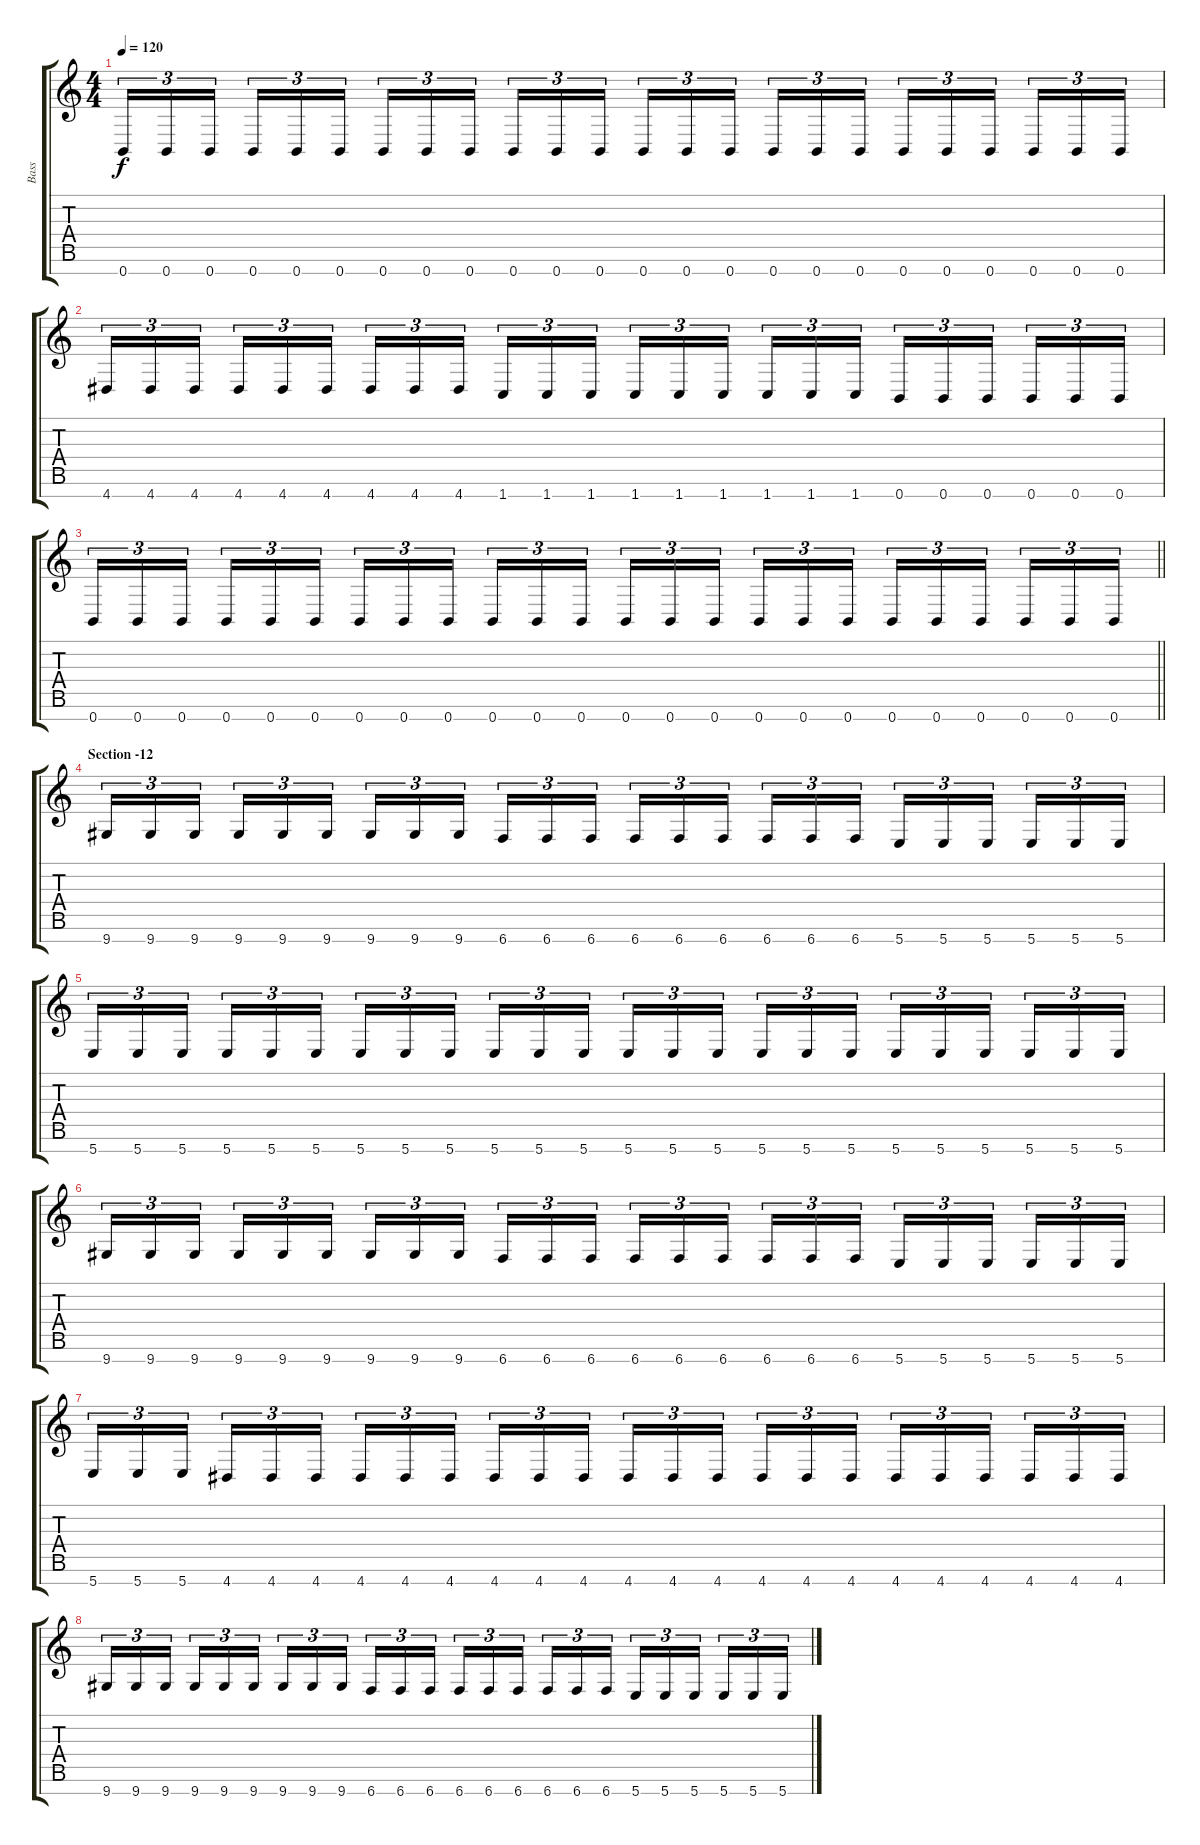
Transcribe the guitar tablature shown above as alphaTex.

\track ("Bass" "Bass") {instrument electricbasspick}
\staff {score tabs}
\tuning (E4 B3 G3 D3 A2 E2 B1) {hide}
\ts (4 4)
\tempo 120
\clef g2
\ks c
0.7.16{tu (3 2) dy f} 0.7.16{tu (3 2)} 0.7.16{tu (3 2) beam splitsecondary} 0.7.16{tu (3 2)} 0.7.16{tu (3 2)} 0.7.16{tu (3 2)} 0.7.16{tu (3 2)} 0.7.16{tu (3 2)} 0.7.16{tu (3 2) beam splitsecondary} 0.7.16{tu (3 2)} 0.7.16{tu (3 2)} 0.7.16{tu (3 2)} 0.7.16{tu (3 2)} 0.7.16{tu (3 2)} 0.7.16{tu (3 2) beam splitsecondary} 0.7.16{tu (3 2)} 0.7.16{tu (3 2)} 0.7.16{tu (3 2)} 0.7.16{tu (3 2)} 0.7.16{tu (3 2)} 0.7.16{tu (3 2) beam splitsecondary} 0.7.16{tu (3 2)} 0.7.16{tu (3 2)} 0.7.16{tu (3 2)} |
4.7.16{tu (3 2)} 4.7.16{tu (3 2)} 4.7.16{tu (3 2) beam splitsecondary} 4.7.16{tu (3 2)} 4.7.16{tu (3 2)} 4.7.16{tu (3 2)} 4.7.16{tu (3 2)} 4.7.16{tu (3 2)} 4.7.16{tu (3 2) beam splitsecondary} 1.7.16{tu (3 2)} 1.7.16{tu (3 2)} 1.7.16{tu (3 2)} 1.7.16{tu (3 2)} 1.7.16{tu (3 2)} 1.7.16{tu (3 2) beam splitsecondary} 1.7.16{tu (3 2)} 1.7.16{tu (3 2)} 1.7.16{tu (3 2)} 0.7.16{tu (3 2)} 0.7.16{tu (3 2)} 0.7.16{tu (3 2) beam splitsecondary} 0.7.16{tu (3 2)} 0.7.16{tu (3 2)} 0.7.16{tu (3 2)} |
\barLineRight lightlight
0.7.16{tu (3 2)} 0.7.16{tu (3 2)} 0.7.16{tu (3 2) beam splitsecondary} 0.7.16{tu (3 2)} 0.7.16{tu (3 2)} 0.7.16{tu (3 2)} 0.7.16{tu (3 2)} 0.7.16{tu (3 2)} 0.7.16{tu (3 2) beam splitsecondary} 0.7.16{tu (3 2)} 0.7.16{tu (3 2)} 0.7.16{tu (3 2)} 0.7.16{tu (3 2)} 0.7.16{tu (3 2)} 0.7.16{tu (3 2) beam splitsecondary} 0.7.16{tu (3 2)} 0.7.16{tu (3 2)} 0.7.16{tu (3 2)} 0.7.16{tu (3 2)} 0.7.16{tu (3 2)} 0.7.16{tu (3 2) beam splitsecondary} 0.7.16{tu (3 2)} 0.7.16{tu (3 2)} 0.7.16{tu (3 2)} |
\section ("" "Section -12")
9.7.16{tu (3 2)} 9.7.16{tu (3 2)} 9.7.16{tu (3 2) beam splitsecondary} 9.7.16{tu (3 2)} 9.7.16{tu (3 2)} 9.7.16{tu (3 2)} 9.7.16{tu (3 2)} 9.7.16{tu (3 2)} 9.7.16{tu (3 2) beam splitsecondary} 6.7.16{tu (3 2)} 6.7.16{tu (3 2)} 6.7.16{tu (3 2)} 6.7.16{tu (3 2)} 6.7.16{tu (3 2)} 6.7.16{tu (3 2) beam splitsecondary} 6.7.16{tu (3 2)} 6.7.16{tu (3 2)} 6.7.16{tu (3 2)} 5.7.16{tu (3 2)} 5.7.16{tu (3 2)} 5.7.16{tu (3 2) beam splitsecondary} 5.7.16{tu (3 2)} 5.7.16{tu (3 2)} 5.7.16{tu (3 2)} |
5.7.16{tu (3 2)} 5.7.16{tu (3 2)} 5.7.16{tu (3 2) beam splitsecondary} 5.7.16{tu (3 2)} 5.7.16{tu (3 2)} 5.7.16{tu (3 2)} 5.7.16{tu (3 2)} 5.7.16{tu (3 2)} 5.7.16{tu (3 2) beam splitsecondary} 5.7.16{tu (3 2)} 5.7.16{tu (3 2)} 5.7.16{tu (3 2)} 5.7.16{tu (3 2)} 5.7.16{tu (3 2)} 5.7.16{tu (3 2) beam splitsecondary} 5.7.16{tu (3 2)} 5.7.16{tu (3 2)} 5.7.16{tu (3 2)} 5.7.16{tu (3 2)} 5.7.16{tu (3 2)} 5.7.16{tu (3 2) beam splitsecondary} 5.7.16{tu (3 2)} 5.7.16{tu (3 2)} 5.7.16{tu (3 2)} |
9.7.16{tu (3 2)} 9.7.16{tu (3 2)} 9.7.16{tu (3 2) beam splitsecondary} 9.7.16{tu (3 2)} 9.7.16{tu (3 2)} 9.7.16{tu (3 2)} 9.7.16{tu (3 2)} 9.7.16{tu (3 2)} 9.7.16{tu (3 2) beam splitsecondary} 6.7.16{tu (3 2)} 6.7.16{tu (3 2)} 6.7.16{tu (3 2)} 6.7.16{tu (3 2)} 6.7.16{tu (3 2)} 6.7.16{tu (3 2) beam splitsecondary} 6.7.16{tu (3 2)} 6.7.16{tu (3 2)} 6.7.16{tu (3 2)} 5.7.16{tu (3 2)} 5.7.16{tu (3 2)} 5.7.16{tu (3 2) beam splitsecondary} 5.7.16{tu (3 2)} 5.7.16{tu (3 2)} 5.7.16{tu (3 2)} |
5.7.16{tu (3 2)} 5.7.16{tu (3 2)} 5.7.16{tu (3 2) beam splitsecondary} 4.7.16{tu (3 2)} 4.7.16{tu (3 2)} 4.7.16{tu (3 2)} 4.7.16{tu (3 2)} 4.7.16{tu (3 2)} 4.7.16{tu (3 2) beam splitsecondary} 4.7.16{tu (3 2)} 4.7.16{tu (3 2)} 4.7.16{tu (3 2)} 4.7.16{tu (3 2)} 4.7.16{tu (3 2)} 4.7.16{tu (3 2) beam splitsecondary} 4.7.16{tu (3 2)} 4.7.16{tu (3 2)} 4.7.16{tu (3 2)} 4.7.16{tu (3 2)} 4.7.16{tu (3 2)} 4.7.16{tu (3 2) beam splitsecondary} 4.7.16{tu (3 2)} 4.7.16{tu (3 2)} 4.7.16{tu (3 2)} |
9.7.16{tu (3 2)} 9.7.16{tu (3 2)} 9.7.16{tu (3 2) beam splitsecondary} 9.7.16{tu (3 2)} 9.7.16{tu (3 2)} 9.7.16{tu (3 2)} 9.7.16{tu (3 2)} 9.7.16{tu (3 2)} 9.7.16{tu (3 2) beam splitsecondary} 6.7.16{tu (3 2)} 6.7.16{tu (3 2)} 6.7.16{tu (3 2)} 6.7.16{tu (3 2)} 6.7.16{tu (3 2)} 6.7.16{tu (3 2) beam splitsecondary} 6.7.16{tu (3 2)} 6.7.16{tu (3 2)} 6.7.16{tu (3 2)} 5.7.16{tu (3 2)} 5.7.16{tu (3 2)} 5.7.16{tu (3 2) beam splitsecondary} 5.7.16{tu (3 2)} 5.7.16{tu (3 2)} 5.7.16{tu (3 2)}
